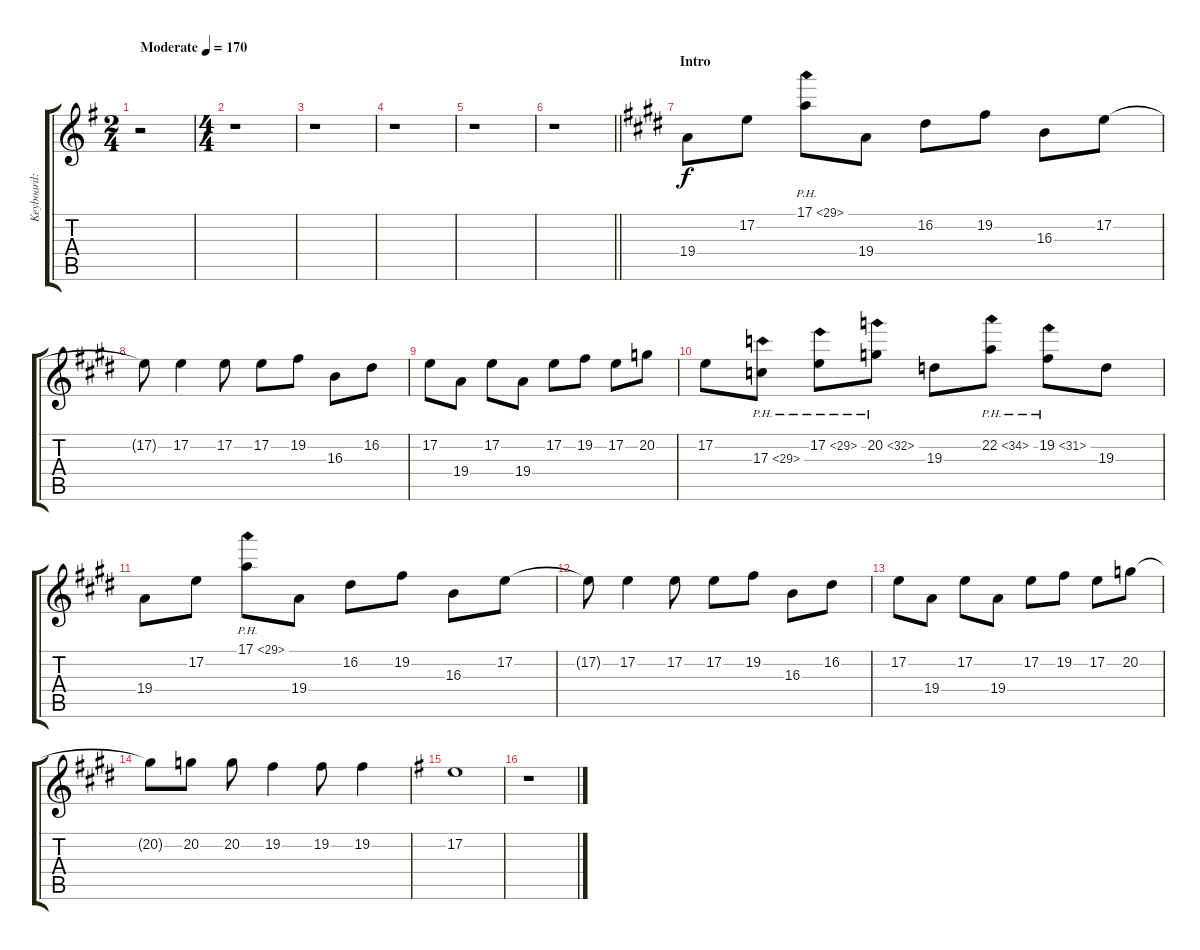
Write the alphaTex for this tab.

\track ("Keyboard: Tsumugi Kotobuki" "Keyboard: ") {instrument pad7halo}
\staff {score tabs}
\tuning (E4 B3 G3 D3 A2 E2) {hide}
\ts (2 4)
\tempo (170 "Moderate")
\clef g2
\ks eminor
r.2{dy f instrument pad7halo} |
\ts (4 4)
r.1 |
r.1 |
r.1 |
r.1 |
\barLineRight lightlight
r.1 |
\section ("" "Intro")
\ks e
19.4.8{instrument pad7halo} 17.2.8 17.1{ph 12}.8 19.4.8 16.2.8 19.2.8 16.3.8 17.2.8 |
17.2{t}.8 17.2.4 17.2.8 17.2.8 19.2.8 16.3.8 16.2.8 |
17.2.8 19.4.8 17.2.8 19.4.8 17.2.8 19.2.8 17.2.8 20.2.8 |
17.2.8 17.3{ph 12}.8 17.2{ph 12}.8 20.2{ph 12}.8 19.3.8 22.2{ph 12}.8 19.2{ph 12}.8 19.3.8 |
19.4.8 17.2.8 17.1{ph 12}.8 19.4.8 16.2.8 19.2.8 16.3.8 17.2.8 |
17.2{t}.8 17.2.4 17.2.8 17.2.8 19.2.8 16.3.8 16.2.8 |
17.2.8 19.4.8 17.2.8 19.4.8 17.2.8 19.2.8 17.2.8 20.2.8 |
20.2{t}.8 20.2.8 20.2.8 19.2.4 19.2.8 19.2.4 |
\ks g
17.2.1 |
r.1
